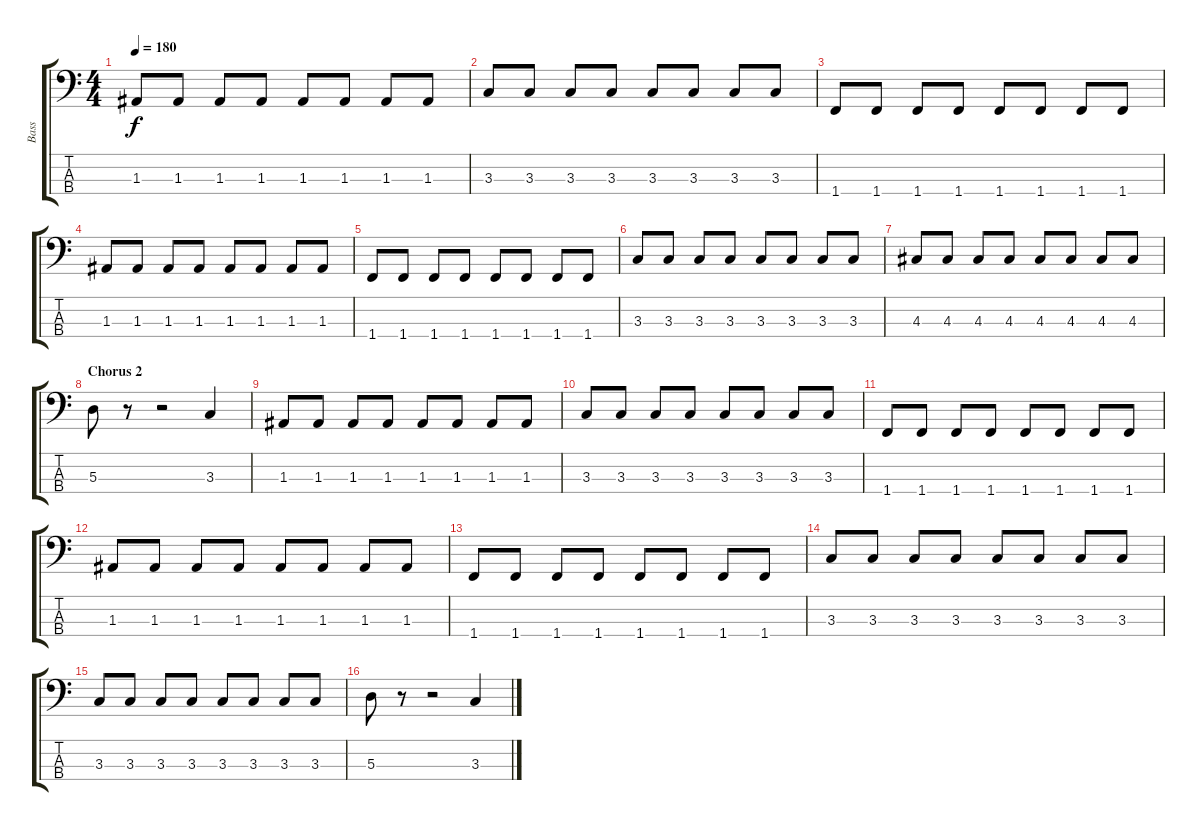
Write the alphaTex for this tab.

\track ("Bass" "Bass") {instrument electricbassfinger}
\staff {score tabs}
\tuning (G2 D2 A1 E1) {hide}
\ts (4 4)
\tempo 180
\clef f4
\ks c
1.3.8{dy f} 1.3.8 1.3.8 1.3.8 1.3.8 1.3.8 1.3.8 1.3.8 |
3.3.8 3.3.8 3.3.8 3.3.8 3.3.8 3.3.8 3.3.8 3.3.8 |
1.4.8 1.4.8 1.4.8 1.4.8 1.4.8 1.4.8 1.4.8 1.4.8 |
1.3.8 1.3.8 1.3.8 1.3.8 1.3.8 1.3.8 1.3.8 1.3.8 |
1.4.8 1.4.8 1.4.8 1.4.8 1.4.8 1.4.8 1.4.8 1.4.8 |
3.3.8 3.3.8 3.3.8 3.3.8 3.3.8 3.3.8 3.3.8 3.3.8 |
4.3.8 4.3.8 4.3.8 4.3.8 4.3.8 4.3.8 4.3.8 4.3.8 |
\section ("" "Chorus 2")
5.3.8 r.8 r.2 3.3.4 |
1.3.8 1.3.8 1.3.8 1.3.8 1.3.8 1.3.8 1.3.8 1.3.8 |
3.3.8 3.3.8 3.3.8 3.3.8 3.3.8 3.3.8 3.3.8 3.3.8 |
1.4.8 1.4.8 1.4.8 1.4.8 1.4.8 1.4.8 1.4.8 1.4.8 |
1.3.8 1.3.8 1.3.8 1.3.8 1.3.8 1.3.8 1.3.8 1.3.8 |
1.4.8 1.4.8 1.4.8 1.4.8 1.4.8 1.4.8 1.4.8 1.4.8 |
3.3.8 3.3.8 3.3.8 3.3.8 3.3.8 3.3.8 3.3.8 3.3.8 |
3.3.8 3.3.8 3.3.8 3.3.8 3.3.8 3.3.8 3.3.8 3.3.8 |
5.3.8 r.8 r.2 3.3.4
